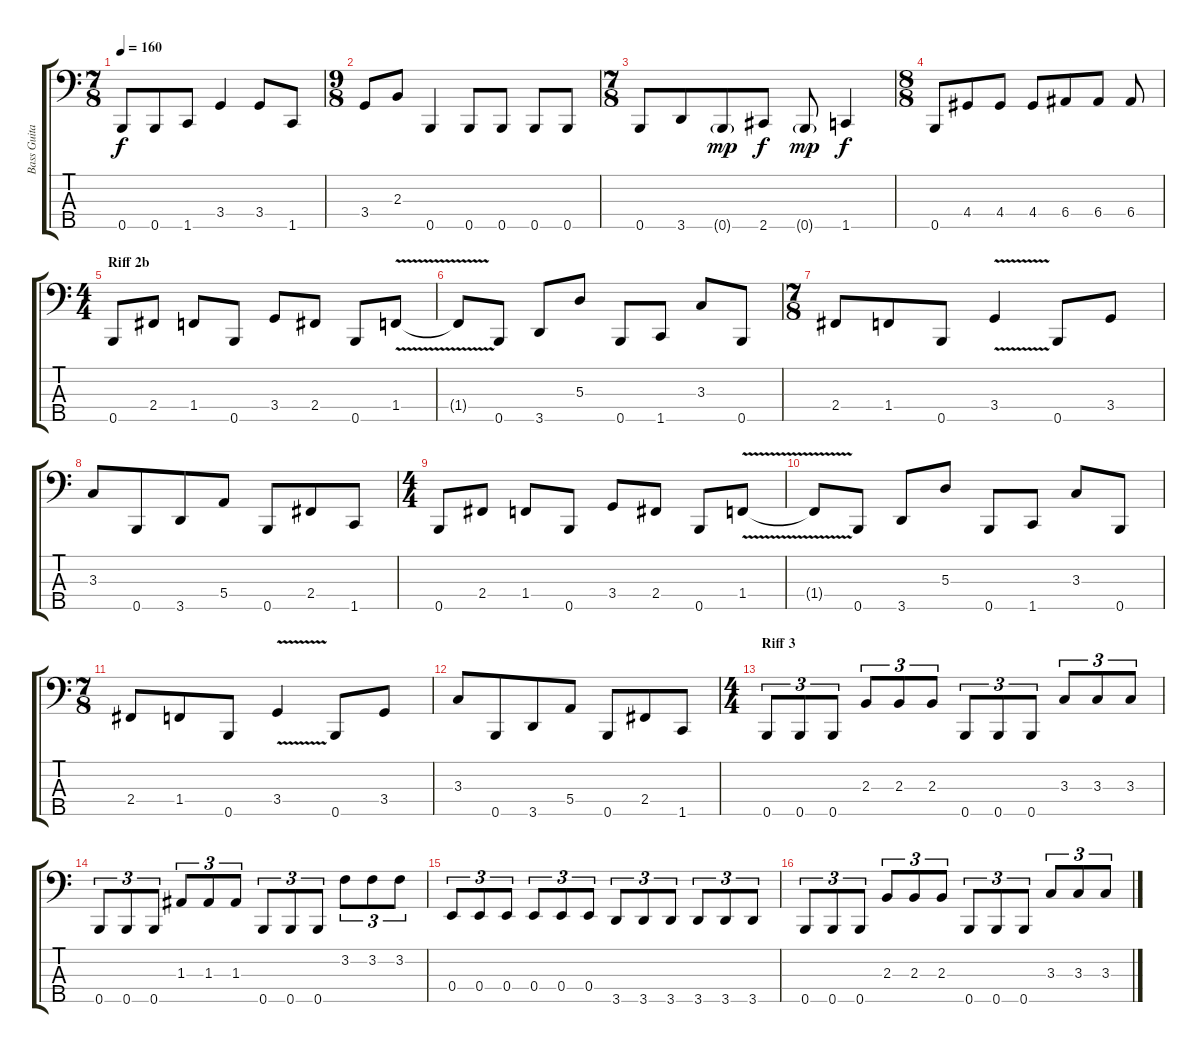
\track ("Bass Guitar" "Bass Guita") {instrument electricbasspick}
\staff {score tabs}
\tuning (G2 D2 A1 E1 B0) {hide}
\ts (7 8)
\tempo 160
\clef f4
\ks c
0.5.8{dy f} 0.5.8 1.5.8 3.4.4 3.4.8 1.5.8 |
\ts (9 8)
3.4.8 2.3.8 0.5.4 0.5.8 0.5.8 0.5.8 0.5.8 |
\ts (7 8)
0.5.8 3.5.8 0.5{g}.8{dy mp} 2.5.8{dy f} 0.5{g}.8{dy mp} 1.5.4{dy f} |
\ts (8 8)
0.5.8 4.4.8 4.4.8 4.4.8 6.4.8 6.4.8 6.4.8 |
\ts (4 4)
\section ("" "Riff 2b")
0.5.8 2.4.8 1.4.8 0.5.8 3.4.8 2.4.8 0.5.8 1.4{v}.8 |
1.4{t}.8 0.5.8 3.5.8 5.3.8 0.5.8 1.5.8 3.3.8 0.5.8 |
\ts (7 8)
2.4.8 1.4.8 0.5.8 3.4{v}.4 0.5.8 3.4.8 |
3.3.8 0.5.8 3.5.8 5.4.8 0.5.8 2.4.8 1.5.8 |
\ts (4 4)
0.5.8 2.4.8 1.4.8 0.5.8 3.4.8 2.4.8 0.5.8 1.4{v}.8 |
1.4{t}.8 0.5.8 3.5.8 5.3.8 0.5.8 1.5.8 3.3.8 0.5.8 |
\ts (7 8)
2.4.8 1.4.8 0.5.8 3.4{v}.4 0.5.8 3.4.8 |
3.3.8 0.5.8 3.5.8 5.4.8 0.5.8 2.4.8 1.5.8 |
\ts (4 4)
\section ("" "Riff 3")
0.5.8{tu (3 2)} 0.5.8{tu (3 2)} 0.5.8{tu (3 2)} 2.3.8{tu (3 2)} 2.3.8{tu (3 2)} 2.3.8{tu (3 2)} 0.5.8{tu (3 2)} 0.5.8{tu (3 2)} 0.5.8{tu (3 2)} 3.3.8{tu (3 2)} 3.3.8{tu (3 2)} 3.3.8{tu (3 2)} |
0.5.8{tu (3 2)} 0.5.8{tu (3 2)} 0.5.8{tu (3 2)} 1.3.8{tu (3 2)} 1.3.8{tu (3 2)} 1.3.8{tu (3 2)} 0.5.8{tu (3 2)} 0.5.8{tu (3 2)} 0.5.8{tu (3 2)} 3.2.8{tu (3 2)} 3.2.8{tu (3 2)} 3.2.8{tu (3 2)} |
0.4.8{tu (3 2)} 0.4.8{tu (3 2)} 0.4.8{tu (3 2)} 0.4.8{tu (3 2)} 0.4.8{tu (3 2)} 0.4.8{tu (3 2)} 3.5.8{tu (3 2)} 3.5.8{tu (3 2)} 3.5.8{tu (3 2)} 3.5.8{tu (3 2)} 3.5.8{tu (3 2)} 3.5.8{tu (3 2)} |
0.5.8{tu (3 2)} 0.5.8{tu (3 2)} 0.5.8{tu (3 2)} 2.3.8{tu (3 2)} 2.3.8{tu (3 2)} 2.3.8{tu (3 2)} 0.5.8{tu (3 2)} 0.5.8{tu (3 2)} 0.5.8{tu (3 2)} 3.3.8{tu (3 2)} 3.3.8{tu (3 2)} 3.3.8{tu (3 2)}
